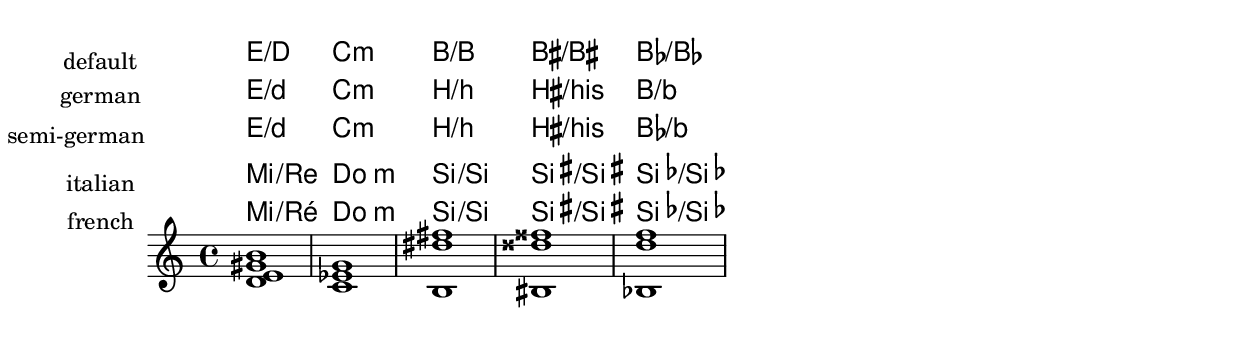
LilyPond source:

\version "2.11.61"
\header  {
    texidoc = "@cindex Chord Names German
The english naming of chords (default) can be changed to german 
(@code{\germanChords} replaces B and Bes to H and B), semi-german 
(@code{\semiGermanChords} replaces B and Bes to H and Bb), italian
(@code{\italianChords} uses Do Re Mi Fa Sol La Si), or french
(@code{\frenchChords} replaces Re to Ré).

" }

scm = \chordmode {
    e1/d c:m
    % c/c cis/cis
    % yeah, we get the idea. -hwn
    
    % cisis/cisis ces/ces ceses/ceses
    b/b bis/bis bes/bes
    % beses/beses
} 


\layout {
    ragged-right = ##t 
    \context {\ChordNames \consists Instrument_name_engraver }
}

<<
    \new ChordNames {
	\set instrumentName = #"default"
	\scm
    }
    \new ChordNames {
	\set instrumentName = #"german"
	\germanChords \scm }
    \new ChordNames {
	\set instrumentName = #"semi-german"
	\semiGermanChords \scm }
    \new ChordNames {
	\set instrumentName = #"italian"
	\italianChords \scm }
    \new ChordNames {
	\set instrumentName = #"french"
	\frenchChords \scm }

    \context Voice { \scm }
>>
